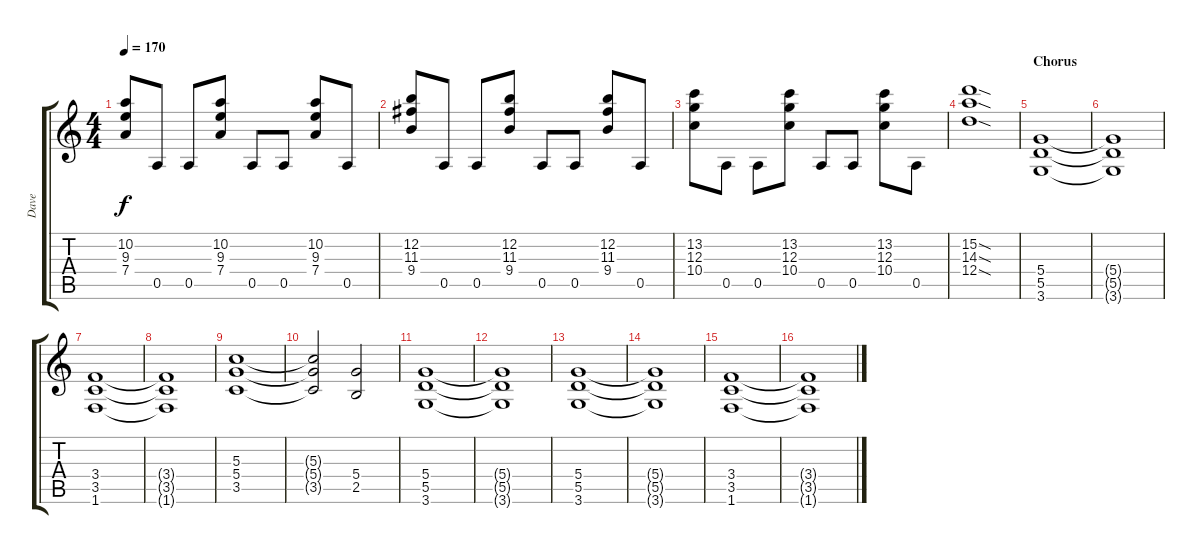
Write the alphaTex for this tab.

\track ("Dave" "Dave") {instrument distortionguitar}
\staff {score tabs}
\tuning (E4 B3 G3 D3 A2 E2) {hide}
\ts (4 4)
\tempo 170
\clef g2
\ks c
(10.2 9.3 7.4).8{dy f volume 10} 0.5.8 0.5.8 (10.2 9.3 7.4).8 0.5.8 0.5.8 (10.2 9.3 7.4).8 0.5.8 |
(12.2 11.3 9.4).8 0.5.8 0.5.8 (12.2 11.3 9.4).8 0.5.8 0.5.8 (12.2 11.3 9.4).8 0.5.8 |
(13.2 12.3 10.4).8 0.5.8 0.5.8 (13.2 12.3 10.4).8 0.5.8 0.5.8 (13.2 12.3 10.4).8 0.5.8 |
(15.2{sod} 14.3{sod} 12.4{sod}).1 |
\section ("" "Chorus")
(5.4 5.5 3.6).1 |
(5.4{t} 5.5{t} 3.6{t}).1 |
(3.4 3.5 1.6).1 |
(3.4{t} 3.5{t} 1.6{t}).1 |
(5.3 5.4 3.5).1 |
(5.3{t} 5.4{t} 3.5{t}).2 (5.4 2.5).2 |
(5.4 5.5 3.6).1 |
(5.4{t} 5.5{t} 3.6{t}).1 |
(5.4 5.5 3.6).1 |
(5.4{t} 5.5{t} 3.6{t}).1 |
(3.4 3.5 1.6).1 |
(3.4{t} 3.5{t} 1.6{t}).1
